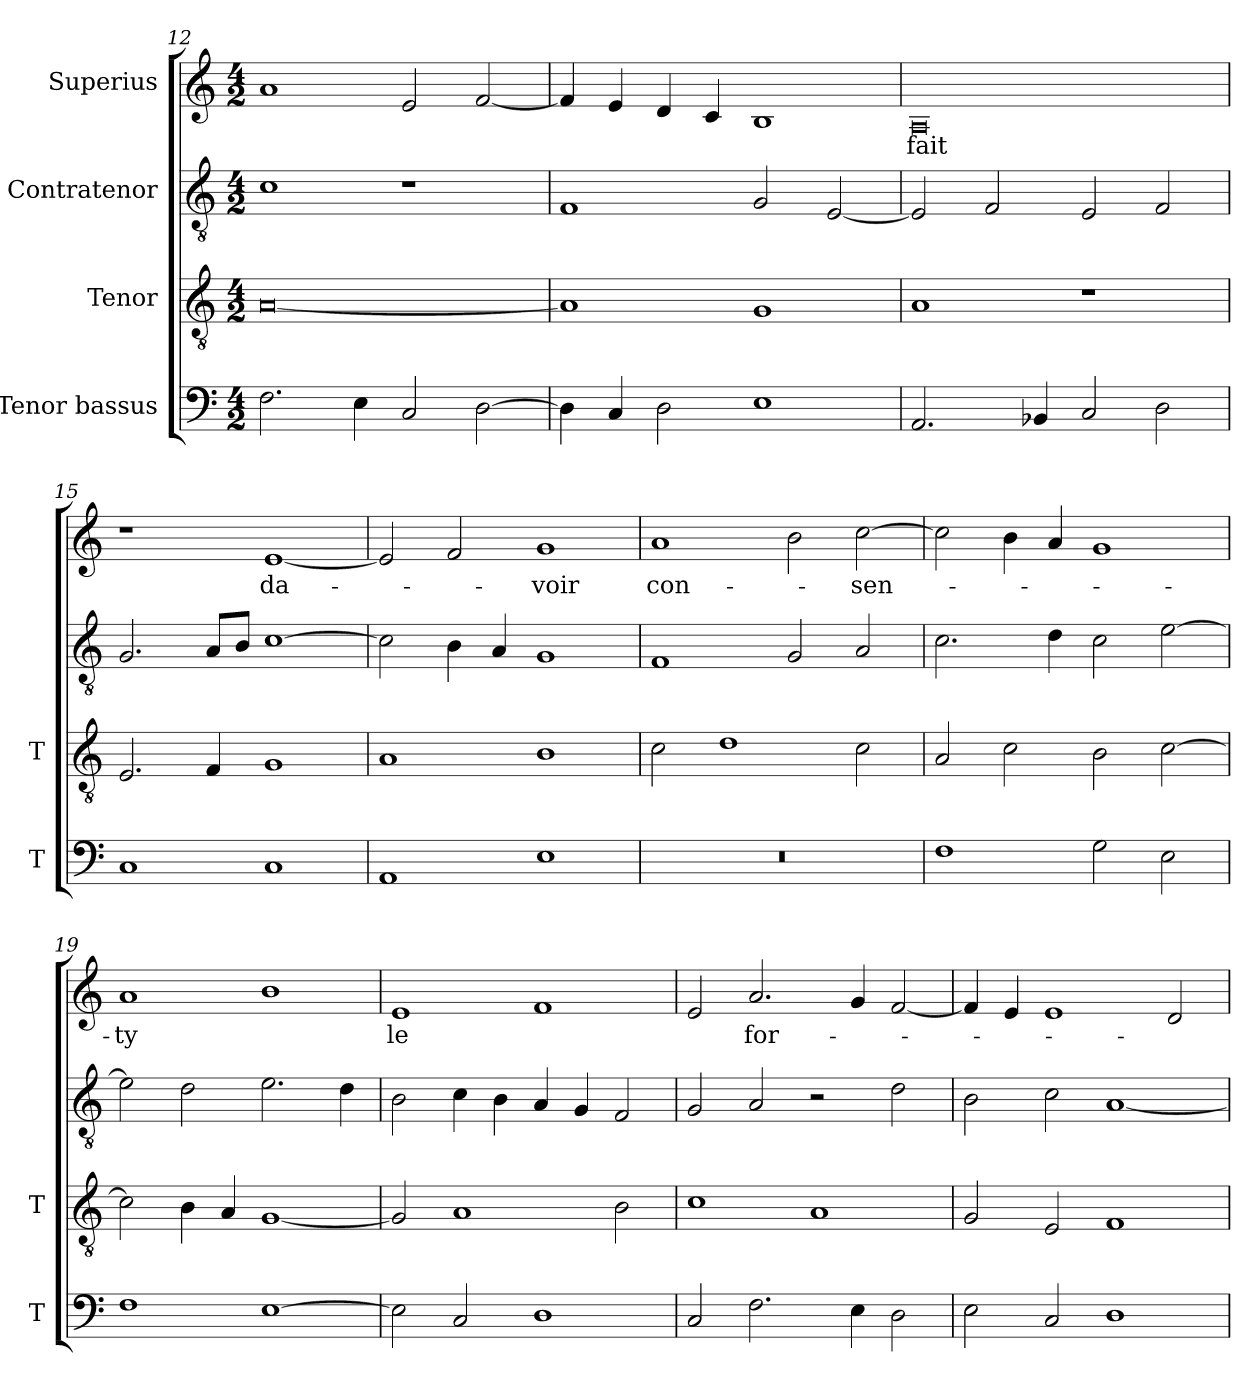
**kern	**kern	**kern	**kern	**text
*part4	*part3	*part2	*part1	*part1
*staff4	*staff3	*staff2	*staff1	*staff1
*I"Tenor bassus	*I"Tenor	*I"Contratenor	*I"Superius	*
*I'T	*I'T	*	*	*
*clefF4	*clefGv2	*clefGv2	*clefG2	*
*M4/2	*M4/2	*M4/2	*M4/2	*
=12	=12	=12	=12	=12
2.F	[0A	1c	1a	.
4E	.	.	.	.
2C	.	1r	2e	.
[2D	.	.	[2f	.
=13	=13	=13	=13	=13
4D]	1A]	1F	4f]	.
4C	.	.	4e	.
2D	.	.	4d	.
.	.	.	4c	.
1E	1G	2G	1B	.
.	.	[2E	.	.
=14	=14	=14	=14	=14
2.AA	1A	2E]	0A	-fait
.	.	2F	.	.
4BB-X	.	.	.	.
2C	1r	2E	.	.
2D	.	2F	.	.
=15	=15	=15	=15	=15
1C	2.E	2.G	1r	.
.	4F	8A/L	.	.
.	.	8B/J	.	.
1C	1G	[1c	[1e	da-
=16	=16	=16	=16	=16
1AA	1A	2c]	2e]	.
.	.	4B	2f	.
.	.	4A	.	.
1E	1B	1G	1g	-voir
=17	=17	=17	=17	=17
0r	2c	1F	1a	con-
.	1d	.	.	.
.	.	2G	2b	.
.	2c	2A	[2cc	-sen-
=18	=18	=18	=18	=18
1F	2A	2.c	2cc]	.
.	2c	.	4b	.
.	.	4d	4a	.
2G	2B	2c	1g	.
2E	[2c	[2e	.	.
=19	=19	=19	=19	=19
1F	2c]	2e]	1a	-ty
.	4B	2d	.	.
.	4A	.	.	.
[1E	[1G	2.e	1b	.
.	.	4d	.	.
=20	=20	=20	=20	=20
2E]	2G]	2B	1e	-le
2C	1A	4c	.	.
.	.	4B	.	.
1D	.	4A	1f	.
.	.	4G	.	.
.	2B	2F	.	.
=21	=21	=21	=21	=21
2C	1c	2G	2e	.
2.F	.	2A	2.a	for-
.	1A	2r	.	.
4E	.	.	4g	.
2D	.	2d	[2f	.
=22	=22	=22	=22	=22
2E	2G	2B	4f]	.
.	.	.	4e	.
2C	2E	2c	1e	.
1D	1F	[1A	.	.
.	.	.	2d	.
=	=	=	=	=
*-	*-	*-	*-	*-
